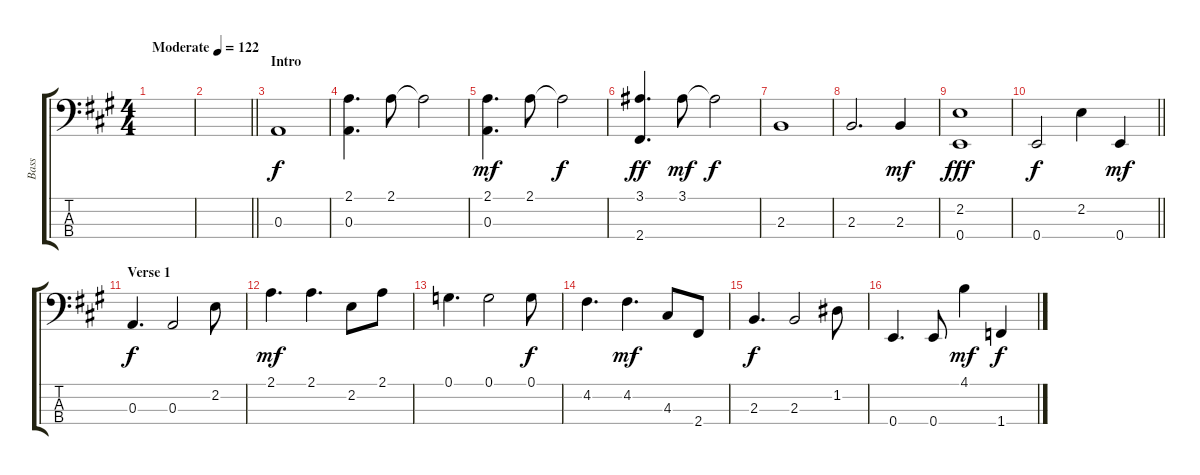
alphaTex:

\track ("Bass" "Bass") {instrument electricbassfinger}
\staff {score tabs}
\tuning (G2 D2 A1 E1) {hide}
\ts (4 4)
\tempo (122 "Moderate")
\clef f4
\ks a
|
\barLineRight lightlight
|
\section ("" "Intro")
0.3.1 |
(2.1 0.3).4{d} 2.1.8 2.1{t}.2{dy f} |
(2.1 0.3).4{d dy mf} 2.1.8 2.1{t}.2{dy f} |
(3.1 2.4).4{d dy ff} 3.1.8{dy mf} 3.1{t}.2{dy f} |
2.3.1 |
2.3.2{d} 2.3.4{dy mf} |
(2.2 0.4).1{dy fff} |
\barLineRight lightlight
0.4.2{dy f} 2.2.4 0.4.4{dy mf} |
\section ("" "Verse 1")
0.3.4{d dy f} 0.3.2 2.2.8 |
2.1.4{d dy mf} 2.1.4{d} 2.2.8 2.1.8 |
0.1.4{d} 0.1.2 0.1.8{dy f} |
4.2.4{d} 4.2.4{d dy mf} 4.3.8 2.4.8 |
2.3.4{d dy f} 2.3.2 1.2.8 |
0.4.4{d} 0.4.8 4.1.4{dy mf} 1.4.4{dy f}
